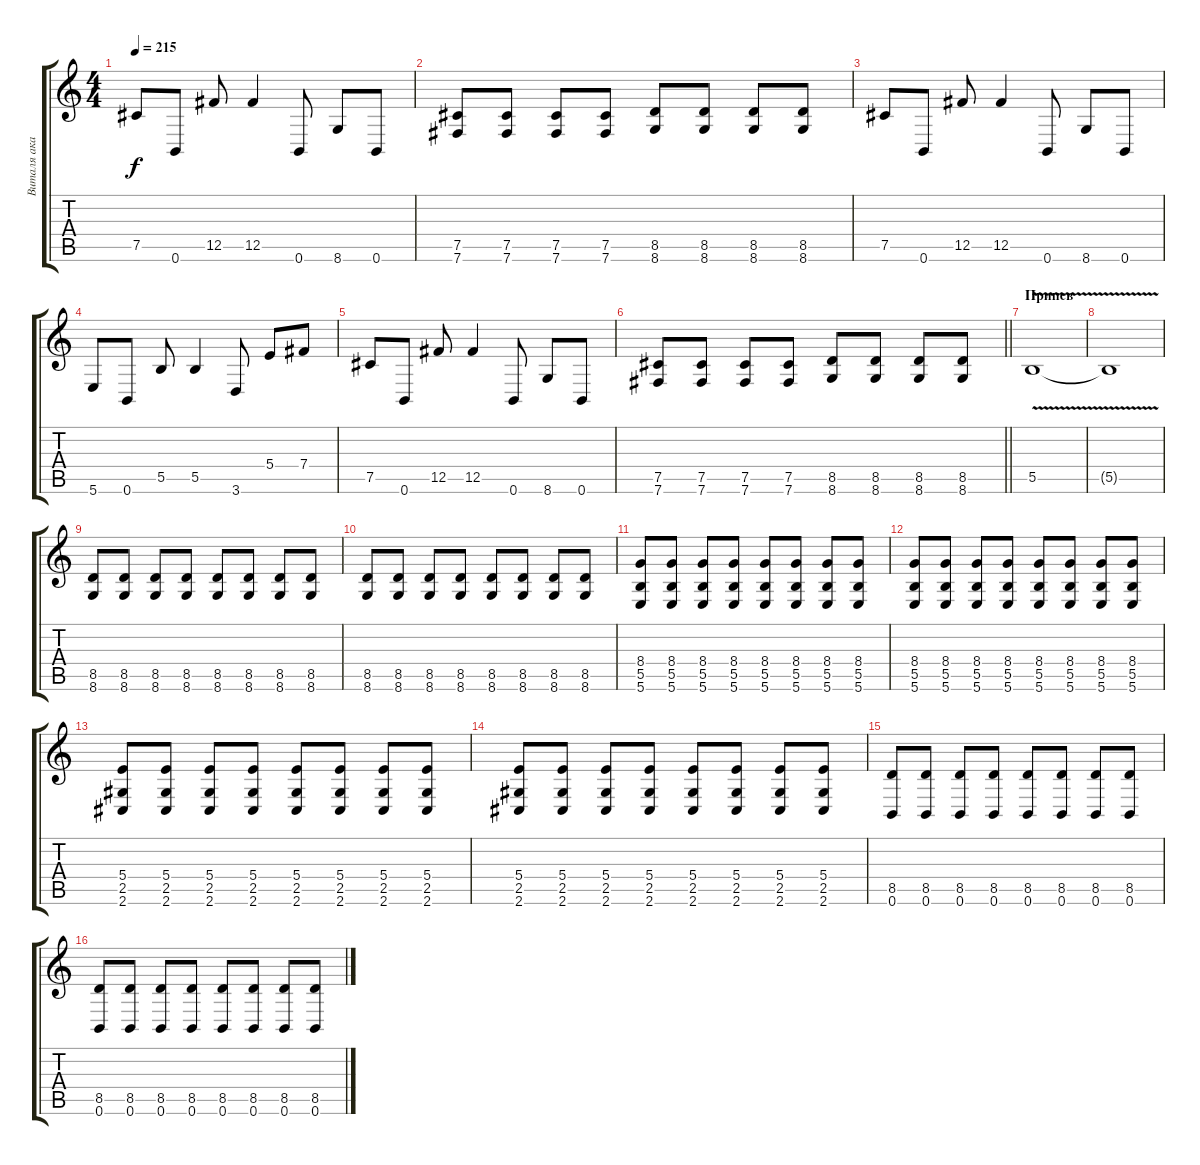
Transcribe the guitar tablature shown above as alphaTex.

\track ("Виталя ака Стардог" "Виталя ака") {instrument distortionguitar}
\staff {score tabs}
\tuning (Db4 Ab3 E3 B2 Gb2 B1) {hide}
\ts (4 4)
\tempo 215
\clef g2
\ks c
7.5.8{dy f} 0.6.8 12.5.8 12.5.4 0.6.8 8.6.8 0.6.8 |
(7.5 7.6).8 (7.5 7.6).8 (7.5 7.6).8 (7.5 7.6).8 (8.5 8.6).8 (8.5 8.6).8 (8.5 8.6).8 (8.5 8.6).8 |
7.5.8 0.6.8 12.5.8 12.5.4 0.6.8 8.6.8 0.6.8 |
5.6.8 0.6.8 5.5.8 5.5.4 3.6.8 5.4.8 7.4.8 |
7.5.8 0.6.8 12.5.8 12.5.4 0.6.8 8.6.8 0.6.8 |
\barLineRight lightlight
(7.5 7.6).8 (7.5 7.6).8 (7.5 7.6).8 (7.5 7.6).8 (8.5 8.6).8 (8.5 8.6).8 (8.5 8.6).8 (8.5 8.6).8 |
\section ("" "Припев")
5.5{v}.1 |
5.5{t}.1 |
(8.5 8.6).8 (8.5 8.6).8 (8.5 8.6).8 (8.5 8.6).8 (8.5 8.6).8 (8.5 8.6).8 (8.5 8.6).8 (8.5 8.6).8 |
(8.5 8.6).8 (8.5 8.6).8 (8.5 8.6).8 (8.5 8.6).8 (8.5 8.6).8 (8.5 8.6).8 (8.5 8.6).8 (8.5 8.6).8 |
(8.4 5.5 5.6).8 (8.4 5.5 5.6).8 (8.4 5.5 5.6).8 (8.4 5.5 5.6).8 (8.4 5.5 5.6).8 (8.4 5.5 5.6).8 (8.4 5.5 5.6).8 (8.4 5.5 5.6).8 |
(8.4 5.5 5.6).8 (8.4 5.5 5.6).8 (8.4 5.5 5.6).8 (8.4 5.5 5.6).8 (8.4 5.5 5.6).8 (8.4 5.5 5.6).8 (8.4 5.5 5.6).8 (8.4 5.5 5.6).8 |
(5.4 2.5 2.6).8 (5.4 2.5 2.6).8 (5.4 2.5 2.6).8 (5.4 2.5 2.6).8 (5.4 2.5 2.6).8 (5.4 2.5 2.6).8 (5.4 2.5 2.6).8 (5.4 2.5 2.6).8 |
(5.4 2.5 2.6).8 (5.4 2.5 2.6).8 (5.4 2.5 2.6).8 (5.4 2.5 2.6).8 (5.4 2.5 2.6).8 (5.4 2.5 2.6).8 (5.4 2.5 2.6).8 (5.4 2.5 2.6).8 |
(8.5 0.6).8 (8.5 0.6).8 (8.5 0.6).8 (8.5 0.6).8 (8.5 0.6).8 (8.5 0.6).8 (8.5 0.6).8 (8.5 0.6).8 |
(8.5 0.6).8 (8.5 0.6).8 (8.5 0.6).8 (8.5 0.6).8 (8.5 0.6).8 (8.5 0.6).8 (8.5 0.6).8 (8.5 0.6).8
